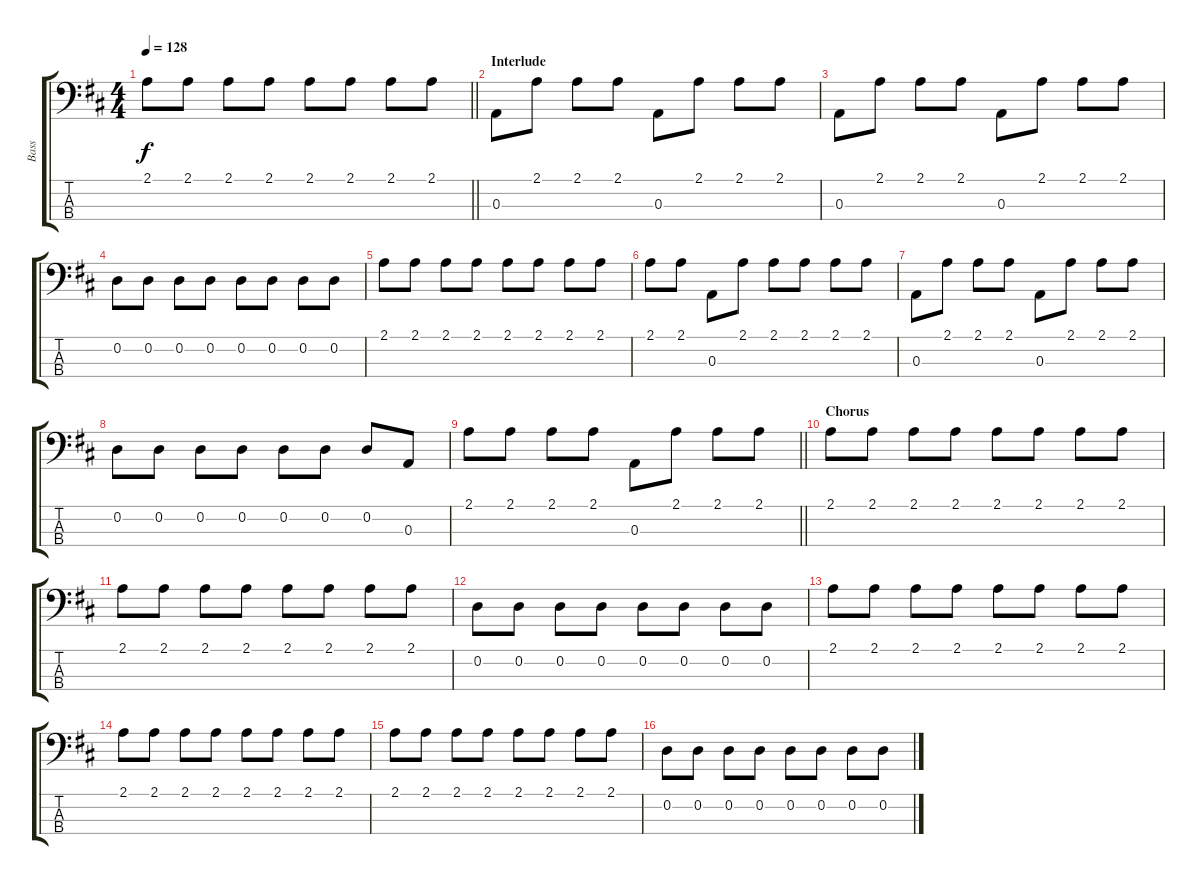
\track ("Bass" "Bass") {instrument electricbassfinger}
\staff {score tabs}
\tuning (G2 D2 A1 E1) {hide}
\ts (4 4)
\tempo 128
\clef f4
\barLineRight lightlight
\ks d
2.1.8{dy f} 2.1.8 2.1.8 2.1.8 2.1.8 2.1.8 2.1.8 2.1.8 |
\section ("" "Interlude")
0.3.8 2.1.8 2.1.8 2.1.8 0.3.8 2.1.8 2.1.8 2.1.8 |
0.3.8 2.1.8 2.1.8 2.1.8 0.3.8 2.1.8 2.1.8 2.1.8 |
0.2.8 0.2.8 0.2.8 0.2.8 0.2.8 0.2.8 0.2.8 0.2.8 |
2.1.8 2.1.8 2.1.8 2.1.8 2.1.8 2.1.8 2.1.8 2.1.8 |
2.1.8 2.1.8 0.3.8 2.1.8 2.1.8 2.1.8 2.1.8 2.1.8 |
0.3.8 2.1.8 2.1.8 2.1.8 0.3.8 2.1.8 2.1.8 2.1.8 |
0.2.8 0.2.8 0.2.8 0.2.8 0.2.8 0.2.8 0.2.8 0.3.8 |
\barLineRight lightlight
2.1.8 2.1.8 2.1.8 2.1.8 0.3.8 2.1.8 2.1.8 2.1.8 |
\section ("" "Chorus")
2.1.8 2.1.8 2.1.8 2.1.8 2.1.8 2.1.8 2.1.8 2.1.8 |
2.1.8 2.1.8 2.1.8 2.1.8 2.1.8 2.1.8 2.1.8 2.1.8 |
0.2.8 0.2.8 0.2.8 0.2.8 0.2.8 0.2.8 0.2.8 0.2.8 |
2.1.8 2.1.8 2.1.8 2.1.8 2.1.8 2.1.8 2.1.8 2.1.8 |
2.1.8 2.1.8 2.1.8 2.1.8 2.1.8 2.1.8 2.1.8 2.1.8 |
2.1.8 2.1.8 2.1.8 2.1.8 2.1.8 2.1.8 2.1.8 2.1.8 |
0.2.8 0.2.8 0.2.8 0.2.8 0.2.8 0.2.8 0.2.8 0.2.8
